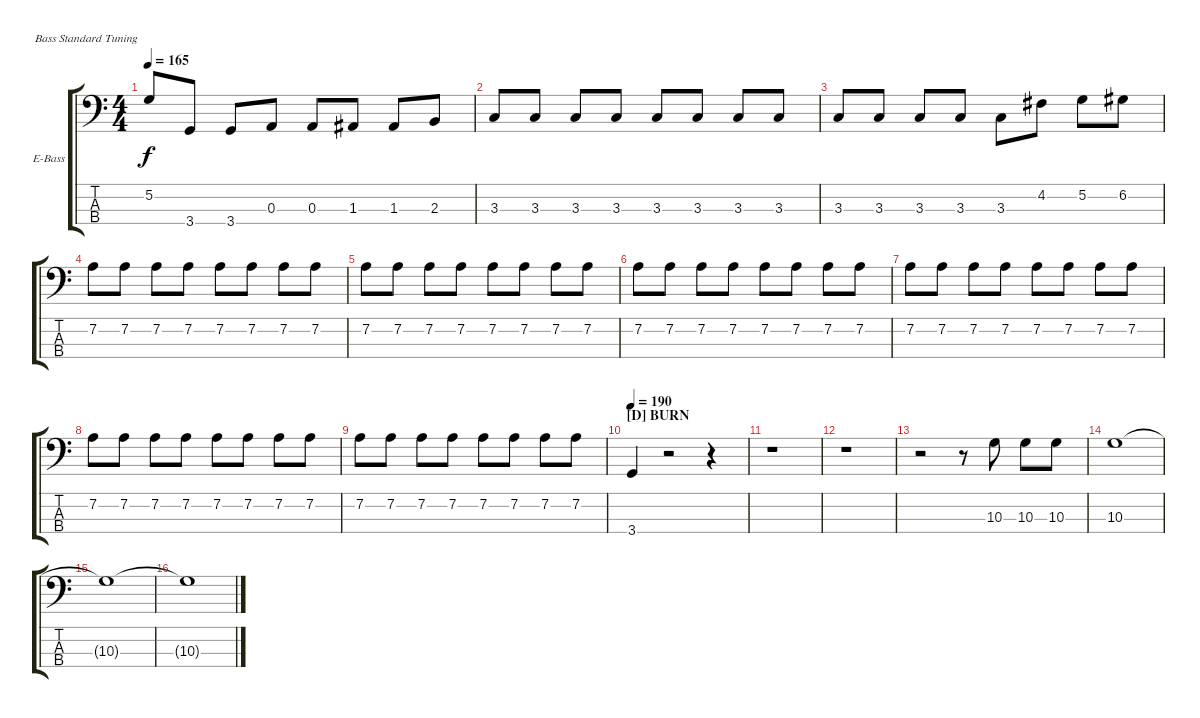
\bracketExtendMode groupsimilarinstruments
\firstSystemTrackNameOrientation horizontal
\otherSystemsTrackNameOrientation horizontal
\track ("Glenn Hughes" "E-Bass") {instrument electricbassfinger}
\staff {score tabs}
\tuning (G2 D2 A1 E1)
\ts (4 4)
\tempo 165
\clef f4
\ks c
5.2.8{dy f} 3.4.8 3.4.8 0.3.8 0.3.8 1.3.8 1.3.8 2.3.8 |
3.3.8 3.3.8 3.3.8 3.3.8 3.3.8 3.3.8 3.3.8 3.3.8 |
3.3.8 3.3.8 3.3.8 3.3.8 3.3.8 4.2.8 5.2.8 6.2.8 |
7.2.8 7.2.8 7.2.8 7.2.8 7.2.8 7.2.8 7.2.8 7.2.8 |
7.2.8 7.2.8 7.2.8 7.2.8 7.2.8 7.2.8 7.2.8 7.2.8 |
7.2.8 7.2.8 7.2.8 7.2.8 7.2.8 7.2.8 7.2.8 7.2.8 |
7.2.8 7.2.8 7.2.8 7.2.8 7.2.8 7.2.8 7.2.8 7.2.8 |
7.2.8 7.2.8 7.2.8 7.2.8 7.2.8 7.2.8 7.2.8 7.2.8 |
7.2.8 7.2.8 7.2.8 7.2.8 7.2.8 7.2.8 7.2.8 7.2.8 |
\section ("D" "BURN")
\tempo 190
3.4.4 r.2 r.4 |
r.1 |
r.1 |
r.2 r.8 10.3.8 10.3.8 10.3.8 |
10.3.1 |
10.3{t}.1 |
10.3{t}.1
